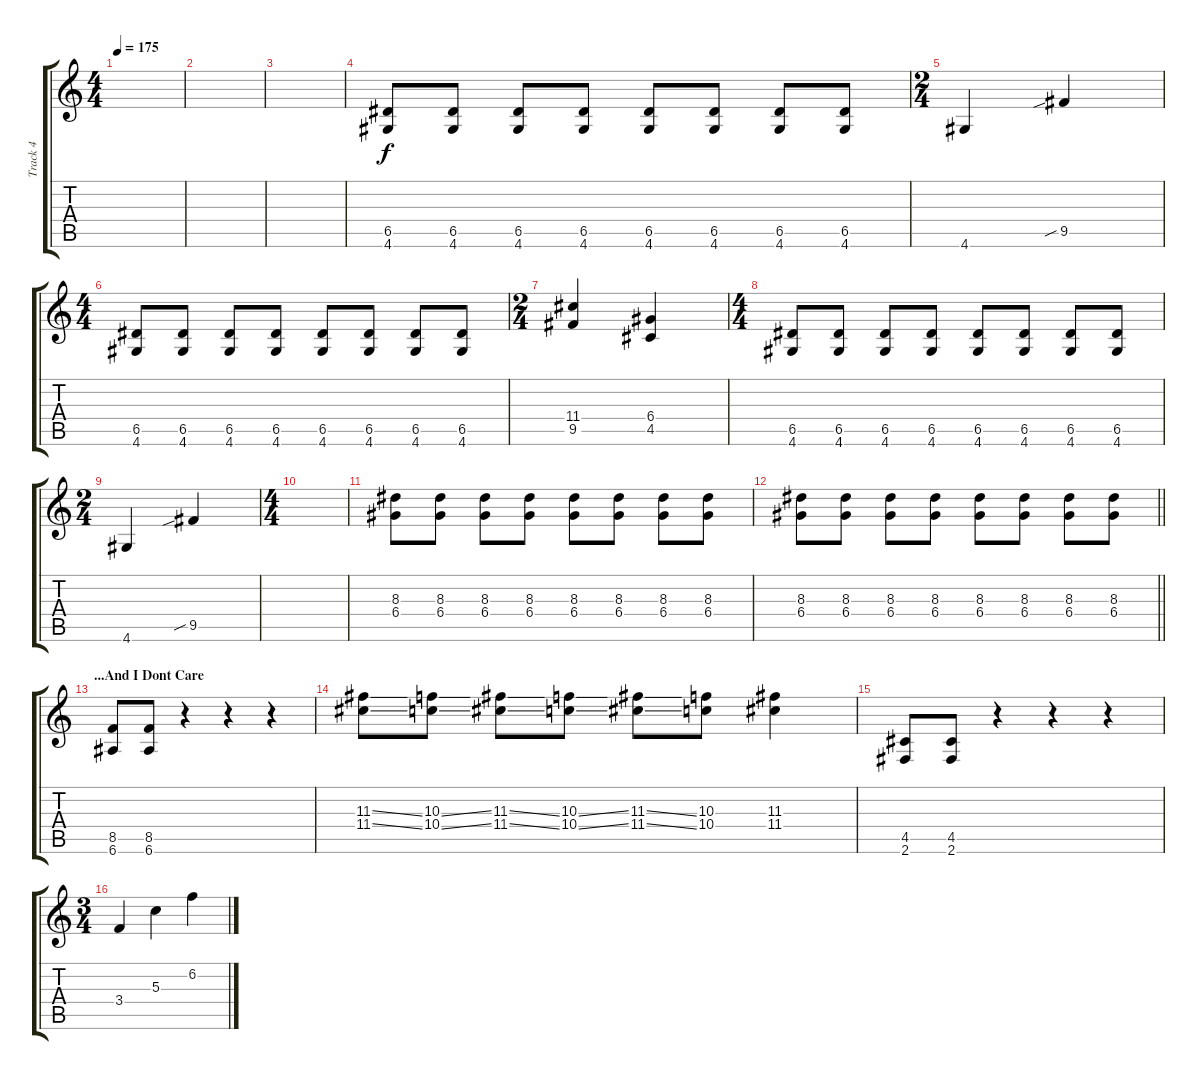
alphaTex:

\track ("Track 4" "Track 4") {instrument overdrivenguitar}
\staff {score tabs}
\tuning (E4 B3 G3 D3 A2 E2) {hide}
\ts (4 4)
\tempo 175
\clef g2
\ks c
|
|
|
(6.5 4.6).8 (6.5 4.6).8 (6.5 4.6).8 (6.5 4.6).8 (6.5 4.6).8 (6.5 4.6).8 (6.5 4.6).8 (6.5 4.6).8 |
\ts (2 4)
4.6.4 9.5{sib}.4 |
\ts (4 4)
(6.5 4.6).8 (6.5 4.6).8 (6.5 4.6).8 (6.5 4.6).8 (6.5 4.6).8 (6.5 4.6).8 (6.5 4.6).8 (6.5 4.6).8 |
\ts (2 4)
(11.4 9.5).4 (6.4 4.5).4 |
\ts (4 4)
(6.5 4.6).8 (6.5 4.6).8 (6.5 4.6).8 (6.5 4.6).8 (6.5 4.6).8 (6.5 4.6).8 (6.5 4.6).8 (6.5 4.6).8 |
\ts (2 4)
4.6.4 9.5{sib}.4 |
\ts (4 4)
|
(8.3 6.4).8{volume 7} (8.3 6.4).8{volume 16} (8.3 6.4).8 (8.3 6.4).8 (8.3 6.4).8 (8.3 6.4).8 (8.3 6.4).8 (8.3 6.4).8 |
\barLineRight lightlight
(8.3 6.4).8 (8.3 6.4).8 (8.3 6.4).8 (8.3 6.4).8 (8.3 6.4).8 (8.3 6.4).8 (8.3 6.4).8 (8.3 6.4).8 |
\section ("" "...And I Dont Care")
(8.5 6.6).8{volume 13} (8.5 6.6).8 r.4 r.4 r.4 |
(11.3{ss} 11.4{ss}).8 (10.3{ss} 10.4{ss}).8 (11.3{ss} 11.4{ss}).8 (10.3{ss} 10.4{ss}).8 (11.3{ss} 11.4{ss}).8 (10.3 10.4).8 (11.3 11.4).4 |
(4.5 2.6).8 (4.5 2.6).8 r.4 r.4 r.4 |
\ts (3 4)
3.4.4 5.3.4 6.2.4
